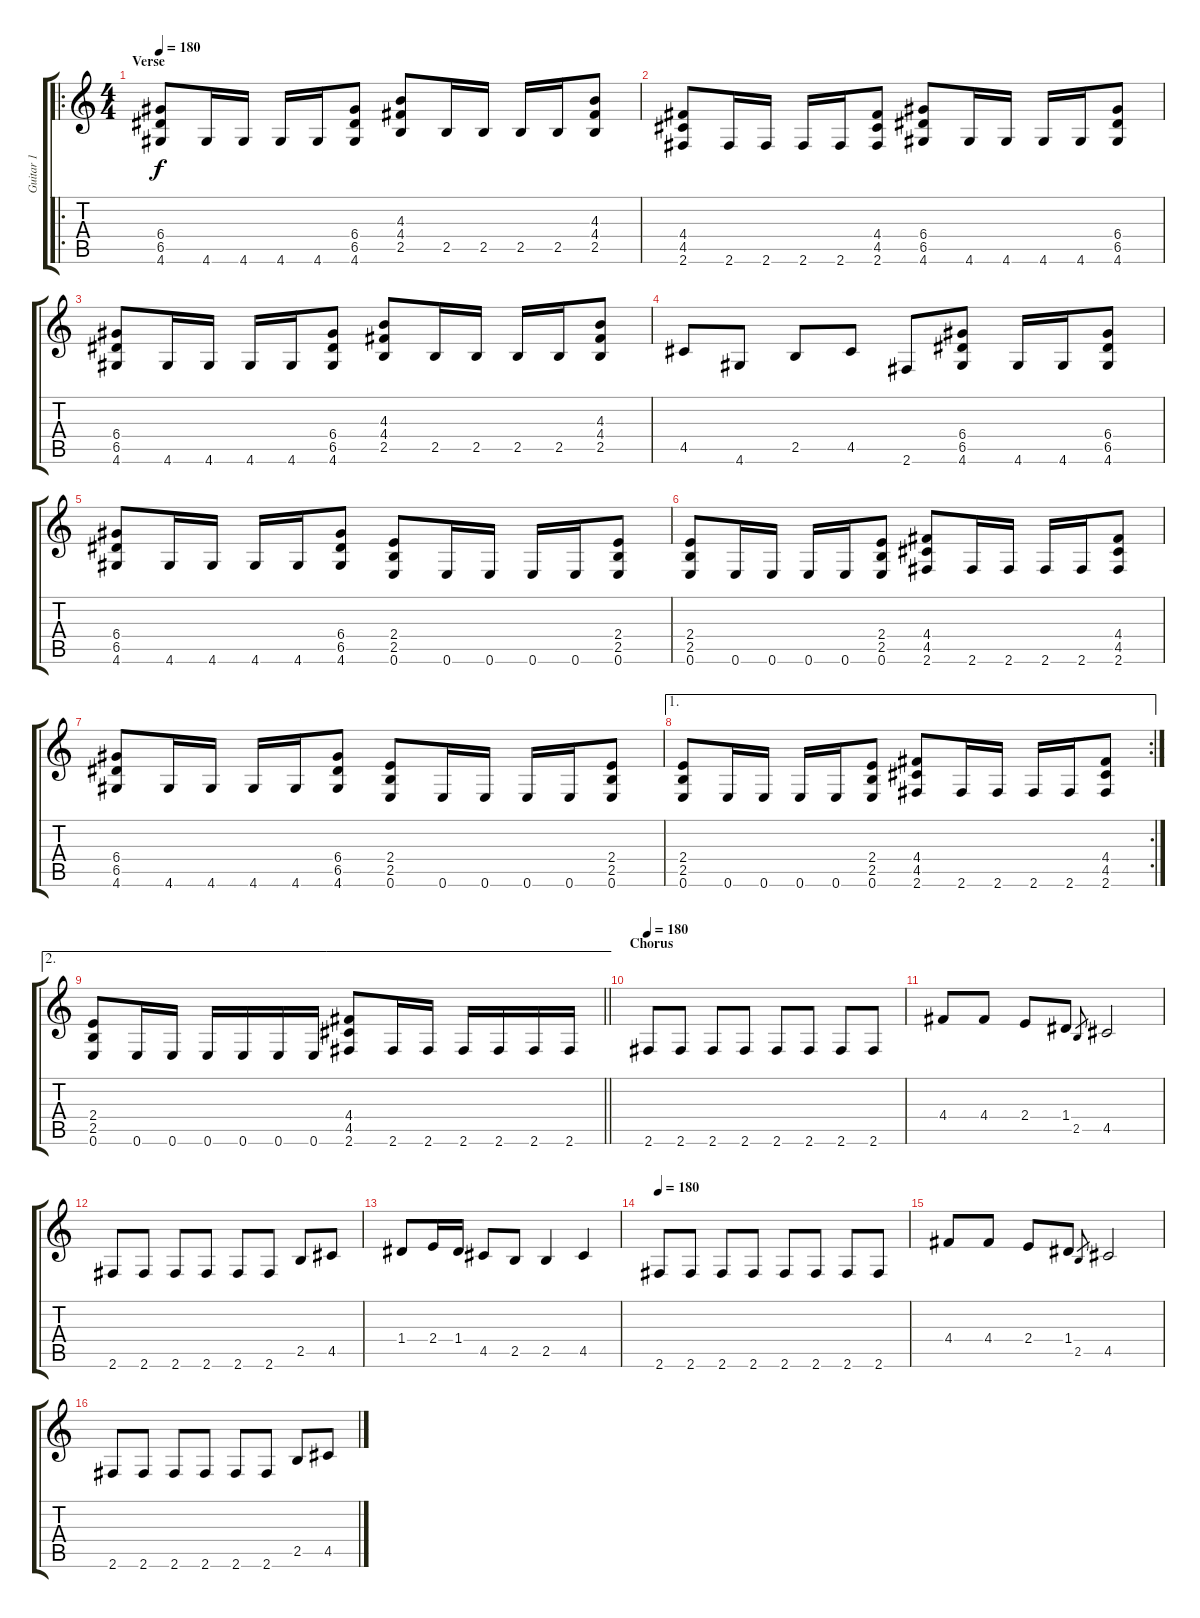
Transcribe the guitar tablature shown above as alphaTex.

\track ("Guitar 1" "Guitar 1") {instrument distortionguitar}
\staff {score tabs}
\tuning (E4 B3 G3 D3 A2 E2) {hide}
\ro
\ts (4 4)
\section ("" "Verse")
\tempo 180
\clef g2
\ks c
(6.4 6.5 4.6).8{dy f} 4.6.16 4.6.16 4.6.16 4.6.16 (6.4 6.5 4.6).8 (4.3 4.4 2.5).8 2.5.16 2.5.16 2.5.16 2.5.16 (4.3 4.4 2.5).8 |
(4.4 4.5 2.6).8 2.6.16 2.6.16 2.6.16 2.6.16 (4.4 4.5 2.6).8 (6.4 6.5 4.6).8 4.6.16 4.6.16 4.6.16 4.6.16 (6.4 6.5 4.6).8 |
(6.4 6.5 4.6).8 4.6.16 4.6.16 4.6.16 4.6.16 (6.4 6.5 4.6).8 (4.3 4.4 2.5).8 2.5.16 2.5.16 2.5.16 2.5.16 (4.3 4.4 2.5).8 |
4.5.8 4.6.8 2.5.8 4.5.8 2.6.8 (6.4 6.5 4.6).8 4.6.16 4.6.16 (6.4 6.5 4.6).8 |
(6.4 6.5 4.6).8 4.6.16 4.6.16 4.6.16 4.6.16 (6.4 6.5 4.6).8 (2.4 2.5 0.6).8 0.6.16 0.6.16 0.6.16 0.6.16 (2.4 2.5 0.6).8 |
(2.4 2.5 0.6).8 0.6.16 0.6.16 0.6.16 0.6.16 (2.4 2.5 0.6).8 (4.4 4.5 2.6).8 2.6.16 2.6.16 2.6.16 2.6.16 (4.4 4.5 2.6).8 |
(6.4 6.5 4.6).8 4.6.16 4.6.16 4.6.16 4.6.16 (6.4 6.5 4.6).8 (2.4 2.5 0.6).8 0.6.16 0.6.16 0.6.16 0.6.16 (2.4 2.5 0.6).8 |
\ae 1
\rc 2
(2.4 2.5 0.6).8 0.6.16 0.6.16 0.6.16 0.6.16 (2.4 2.5 0.6).8 (4.4 4.5 2.6).8 2.6.16 2.6.16 2.6.16 2.6.16 (4.4 4.5 2.6).8 |
\ae 2
\barLineRight lightlight
(2.4 2.5 0.6).8 0.6.16 0.6.16 0.6.16 0.6.16 0.6.16 0.6.16 (4.4 4.5 2.6).8 2.6.16 2.6.16 2.6.16 2.6.16 2.6.16 2.6.16 |
\section ("" "Chorus")
\tempo 180
2.6.8 2.6.8 2.6.8 2.6.8 2.6.8 2.6.8 2.6.8 2.6.8 |
4.4.8 4.4.8 2.4.8 1.4.8 2.5.8{gr} 4.5.2 |
2.6.8 2.6.8 2.6.8 2.6.8 2.6.8 2.6.8 2.5.8 4.5.8 |
1.4.8 2.4.16 1.4.16 4.5.8 2.5.8 2.5.4 4.5.4 |
\tempo 180
2.6.8 2.6.8 2.6.8 2.6.8 2.6.8 2.6.8 2.6.8 2.6.8 |
4.4.8 4.4.8 2.4.8 1.4.8 2.5.8{gr} 4.5.2 |
2.6.8 2.6.8 2.6.8 2.6.8 2.6.8 2.6.8 2.5.8 4.5.8
